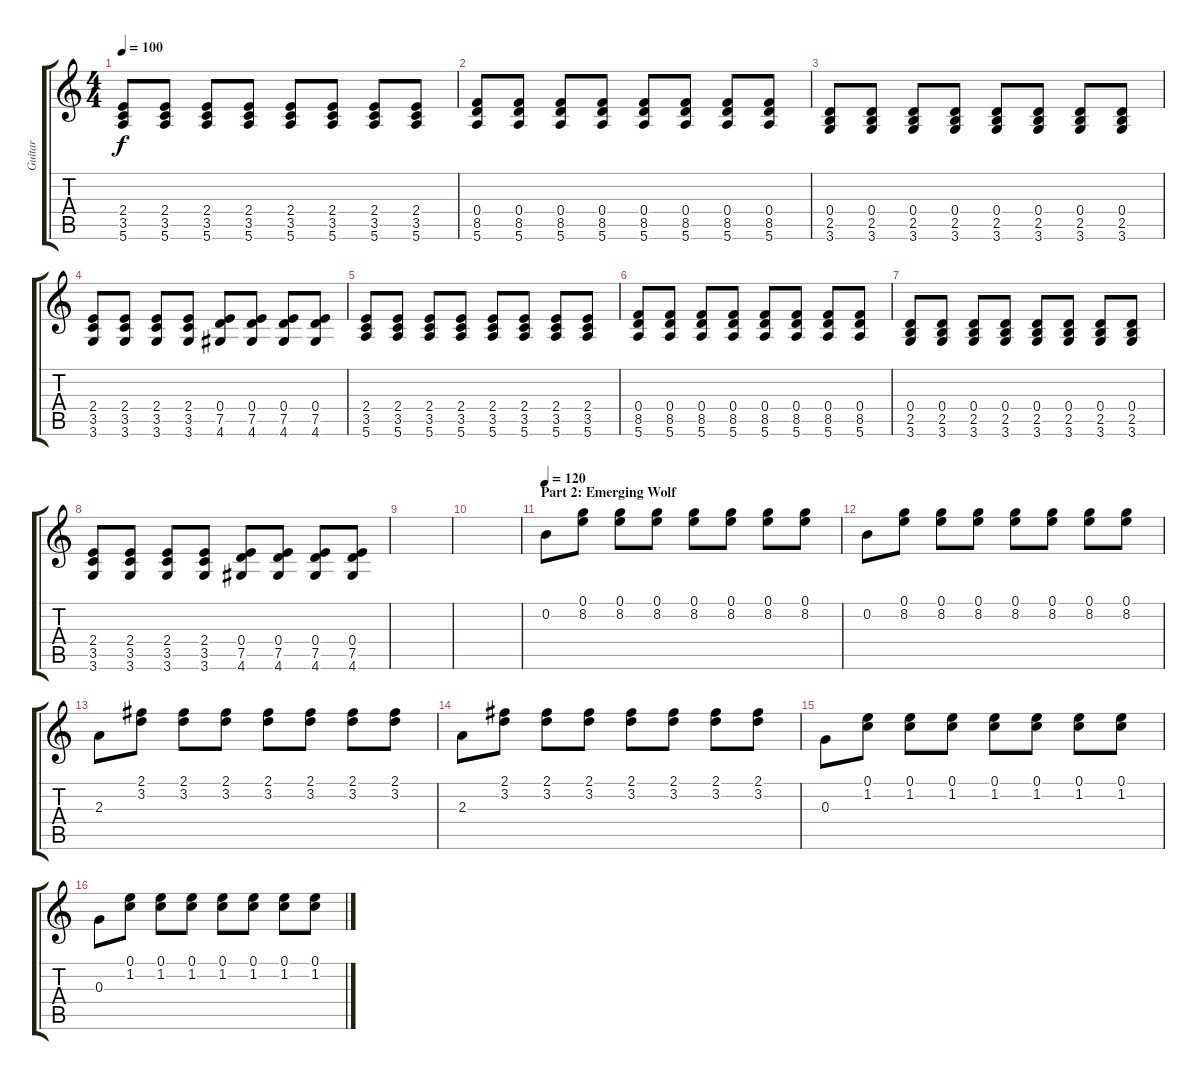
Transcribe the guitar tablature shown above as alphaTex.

\track ("Guitar" "Guitar") {instrument electricguitarclean}
\staff {score tabs}
\tuning (E4 B3 G3 D3 A2 E2) {hide}
\ts (4 4)
\tempo 100
\clef g2
\ks c
(2.4 3.5 5.6).8{dy f} (2.4 3.5 5.6).8 (2.4 3.5 5.6).8 (2.4 3.5 5.6).8 (2.4 3.5 5.6).8 (2.4 3.5 5.6).8 (2.4 3.5 5.6).8 (2.4 3.5 5.6).8 |
(0.4 8.5 5.6).8 (0.4 8.5 5.6).8 (0.4 8.5 5.6).8 (0.4 8.5 5.6).8 (0.4 8.5 5.6).8 (0.4 8.5 5.6).8 (0.4 8.5 5.6).8 (0.4 8.5 5.6).8 |
(0.4 2.5 3.6).8 (0.4 2.5 3.6).8 (0.4 2.5 3.6).8 (0.4 2.5 3.6).8 (0.4 2.5 3.6).8 (0.4 2.5 3.6).8 (0.4 2.5 3.6).8 (0.4 2.5 3.6).8 |
(2.4 3.5 3.6).8 (2.4 3.5 3.6).8 (2.4 3.5 3.6).8 (2.4 3.5 3.6).8 (0.4 7.5 4.6).8 (0.4 7.5 4.6).8 (0.4 7.5 4.6).8 (0.4 7.5 4.6).8 |
(2.4 3.5 5.6).8 (2.4 3.5 5.6).8 (2.4 3.5 5.6).8 (2.4 3.5 5.6).8 (2.4 3.5 5.6).8 (2.4 3.5 5.6).8 (2.4 3.5 5.6).8 (2.4 3.5 5.6).8 |
(0.4 8.5 5.6).8 (0.4 8.5 5.6).8 (0.4 8.5 5.6).8 (0.4 8.5 5.6).8 (0.4 8.5 5.6).8 (0.4 8.5 5.6).8 (0.4 8.5 5.6).8 (0.4 8.5 5.6).8 |
(0.4 2.5 3.6).8 (0.4 2.5 3.6).8 (0.4 2.5 3.6).8 (0.4 2.5 3.6).8 (0.4 2.5 3.6).8 (0.4 2.5 3.6).8 (0.4 2.5 3.6).8 (0.4 2.5 3.6).8 |
(2.4 3.5 3.6).8 (2.4 3.5 3.6).8 (2.4 3.5 3.6).8 (2.4 3.5 3.6).8 (0.4 7.5 4.6).8 (0.4 7.5 4.6).8 (0.4 7.5 4.6).8 (0.4 7.5 4.6).8 |
|
|
\section ("" "Part 2: Emerging Wolf")
\tempo 120
0.2.8{instrument overdrivenguitar} (0.1 8.2).8 (0.1 8.2).8 (0.1 8.2).8 (0.1 8.2).8 (0.1 8.2).8 (0.1 8.2).8 (0.1 8.2).8 |
0.2.8 (0.1 8.2).8 (0.1 8.2).8 (0.1 8.2).8 (0.1 8.2).8 (0.1 8.2).8 (0.1 8.2).8 (0.1 8.2).8 |
2.3.8 (2.1 3.2).8 (2.1 3.2).8 (2.1 3.2).8 (2.1 3.2).8 (2.1 3.2).8 (2.1 3.2).8 (2.1 3.2).8 |
2.3.8 (2.1 3.2).8 (2.1 3.2).8 (2.1 3.2).8 (2.1 3.2).8 (2.1 3.2).8 (2.1 3.2).8 (2.1 3.2).8 |
0.3.8 (0.1 1.2).8 (0.1 1.2).8 (0.1 1.2).8 (0.1 1.2).8 (0.1 1.2).8 (0.1 1.2).8 (0.1 1.2).8 |
0.3.8 (0.1 1.2).8 (0.1 1.2).8 (0.1 1.2).8 (0.1 1.2).8 (0.1 1.2).8 (0.1 1.2).8 (0.1 1.2).8
